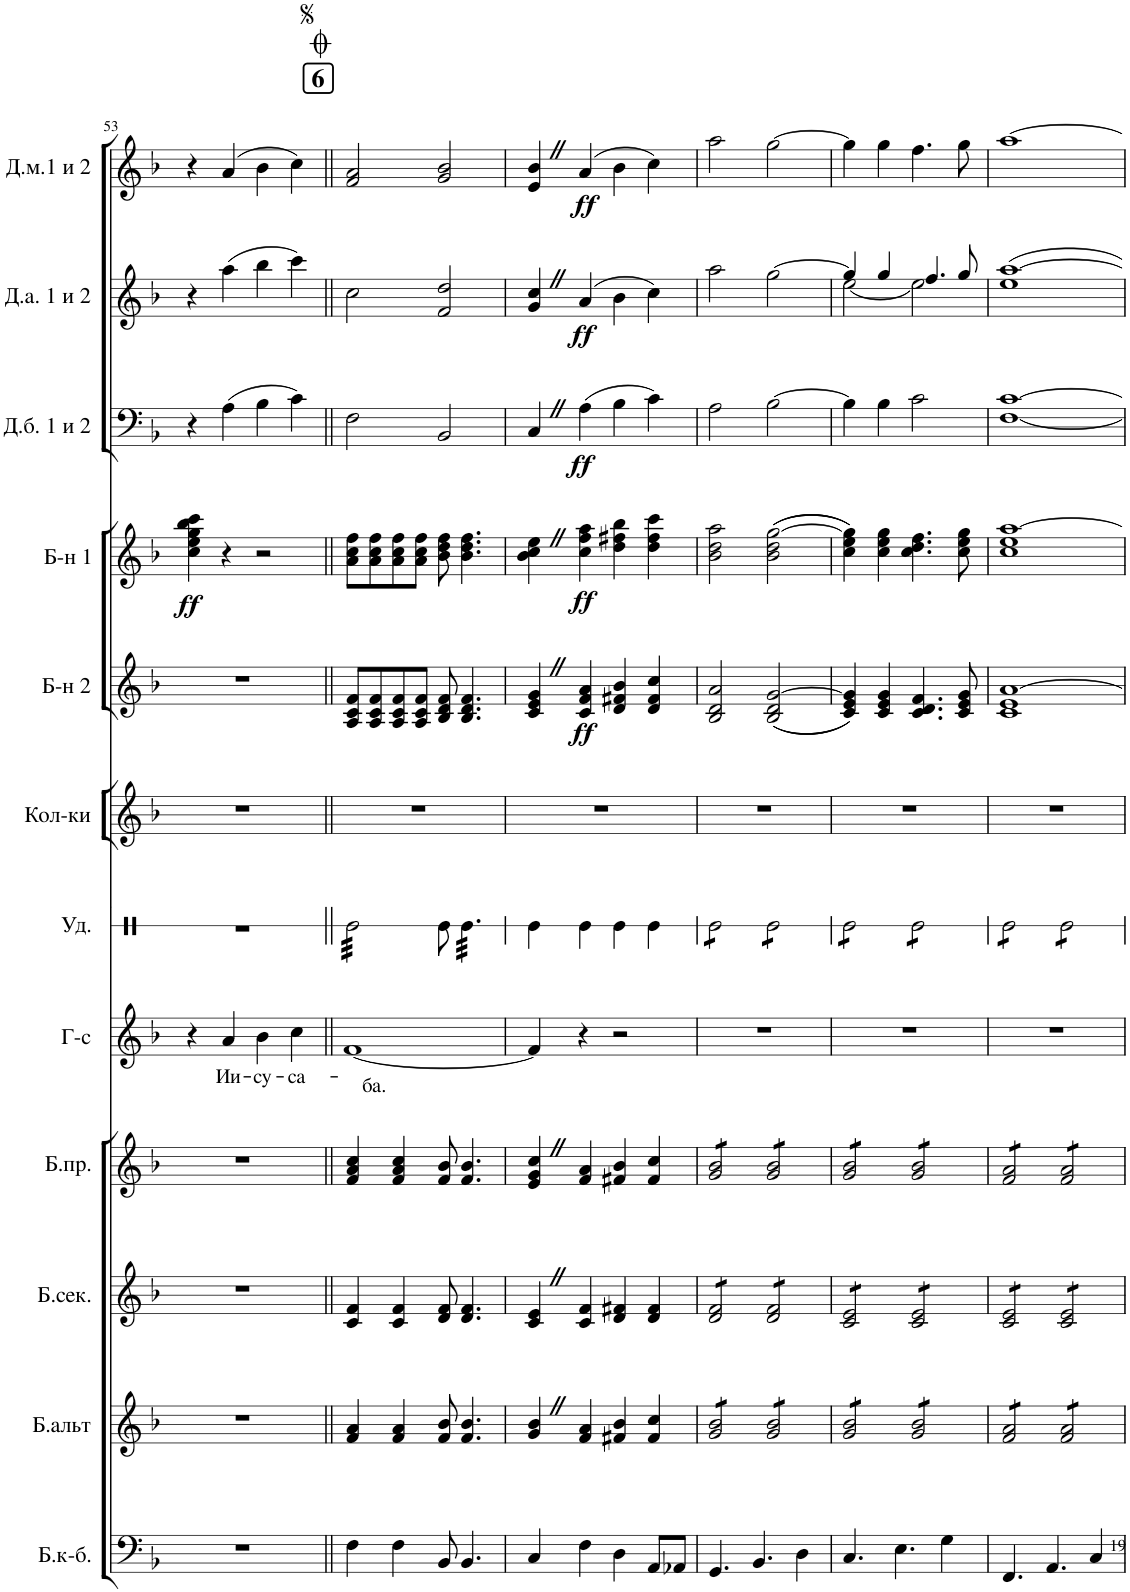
**kern	**kern	**kern	**kern	**kern	**text	**kern	**kern	**kern	**dynam	**kern	**dynam	**kern	**dynam	**kern	**dynam	**kern	**dynam
*part12	*part11	*part10	*part9	*part8	*part8	*part7	*part6	*part5	*part5	*part4	*part4	*part3	*part3	*part2	*part2	*part1	*part1
*staff12	*staff11	*staff10	*staff9	*staff8	*staff8	*staff7	*staff6	*staff5	*staff5	*staff4	*staff4	*staff3	*staff3	*staff2	*staff2	*staff1	*staff1
*I"Балалайка к-бас	*I"Балалайка альт	*I"Балалайка секунда	*I"Балалайка прима	*I"Голос	*	*I"Ударные	*I"Колокольчики	*I"Баян 2	*	*I"Баян 1	*	*I"Д.бас 1 и 2	*	*I"Д.альт 1 и 2	*	*I"Д.мал.1 и 2	*
!!LO:PB:g=z
*clefF4	*clefG2	*clefG2	*clefG2	*clefG2	*	*clefX	*clefG2	*clefG2	*	*clefG2	*	*clefF4	*	*clefG2	*	*clefG2	*
*k[b-]	*k[b-]	*k[b-]	*k[b-]	*k[b-]	*	*k[]	*k[b-]	*k[b-]	*	*k[b-]	*	*k[b-]	*	*k[b-]	*	*k[b-]	*
*M4/4	*M4/4	*M4/4	*M4/4	*M4/4	*	*M4/4	*M4/4	*M4/4	*	*M4/4	*	*M4/4	*	*M4/4	*	*M4/4	*
*met(c)	*met(c)	*met(c)	*met(c)	*met(c)	*	*met(c)	*met(c)	*met(c)	*	*met(c)	*	*met(c)	*	*met(c)	*	*met(c)	*
=53	=53	=53	=53	=53	=53	=53	=53	=53	=53	=53	=53	=53	=53	=53	=53	=53	=53
!	!	!	!	!	!	!	!	!	!	!	!LO:DY:b	!	!	!	!	!	!
1r	1r	1r	1r	4r	.	1r	1r	1r	.	4cc\ 4ee\ 4gg\ 4bb-\ 4ccc\	ff	4r	.	4r	.	4r	.
!	!	!	!	!	!LO:LY:b	!	!	!	!	!	!	!	!	!	!	!	!
.	.	.	.	4a/	Ии-	.	.	.	.	4r	.	(4A\	.	(4aa\	.	(4a/	.
!	!	!	!	!	!LO:LY:b	!	!	!	!	!	!	!	!	!	!	!	!
.	.	.	.	4b-\	-су-	.	.	.	.	2r	.	4B-\	.	4bb-\	.	4b-\	.
!	!	!	!	!	!LO:LY:b	!	!	!	!	!	!	!	!	!	!	!	!
.	.	.	.	4cc\	-са-	.	.	.	.	.	.	4c\)	.	4ccc\)	.	4cc\)	.
!!LO:REH:place=s1:a:B:cj:fs=14:t=6
=54||	=54||	=54||	=54||	=54||	=54||	=54||	=54||	=54||	=54||	=54||	=54||	=54||	=54||	=54||	=54||	=54||	=54||
!	!	!	!	!	!LO:LY:b	!	!	!	!	!	!	!	!	!	!	!	!
*	*	*	*	*	*	*tremolo	*	*	*	*	*	*	*	*	*	*	*
4F\	4f/ 4a/	4c/ 4f/	4f/ 4a/ 4cc/	[1f	-ба.	32Re\LLL	1r	8A/ 8c/ 8f/L	.	8a\ 8cc\ 8ff\L	.	2F\	.	2cc\	.	2f/ 2a/	.
.	.	.	.	.	.	32Re\	.	.	.	.	.	.	.	.	.	.	.
.	.	.	.	.	.	32Re\	.	.	.	.	.	.	.	.	.	.	.
.	.	.	.	.	.	32Re\	.	.	.	.	.	.	.	.	.	.	.
.	.	.	.	.	.	32Re\	.	8A/ 8c/ 8f/	.	8a\ 8cc\ 8ff\	.	.	.	.	.	.	.
.	.	.	.	.	.	32Re\	.	.	.	.	.	.	.	.	.	.	.
.	.	.	.	.	.	32Re\	.	.	.	.	.	.	.	.	.	.	.
.	.	.	.	.	.	32Re\	.	.	.	.	.	.	.	.	.	.	.
4F\	4f/ 4a/	4c/ 4f/	4f/ 4a/ 4cc/	.	.	32Re\	.	8A/ 8c/ 8f/	.	8a\ 8cc\ 8ff\	.	.	.	.	.	.	.
.	.	.	.	.	.	32Re\	.	.	.	.	.	.	.	.	.	.	.
.	.	.	.	.	.	32Re\	.	.	.	.	.	.	.	.	.	.	.
.	.	.	.	.	.	32Re\	.	.	.	.	.	.	.	.	.	.	.
.	.	.	.	.	.	32Re\	.	8A/ 8c/ 8f/J	.	8a\ 8cc\ 8ff\J	.	.	.	.	.	.	.
.	.	.	.	.	.	32Re\	.	.	.	.	.	.	.	.	.	.	.
.	.	.	.	.	.	32Re\	.	.	.	.	.	.	.	.	.	.	.
.	.	.	.	.	.	32Re\JJJ	.	.	.	.	.	.	.	.	.	.	.
*	*	*	*	*	*	*Xtremolo	*	*	*	*	*	*	*	*	*	*	*
8BB-/	8f/ 8b-/	8d/ 8f/	8f/ 8b-/	.	.	8Re\	.	8B-/ 8d/ 8f/	.	8b-\ 8dd\ 8ff\	.	2BB-/	.	2f/ 2dd/	.	2g/ 2b-/	.
*	*	*	*	*	*	*tremolo	*	*	*	*	*	*	*	*	*	*	*
4.BB-/	4.f/ 4.b-/	4.d/ 4.f/	4.f/ 4.b-/	.	.	32Re\LLL	.	4.B-/ 4.d/ 4.f/	.	4.b-\ 4.dd\ 4.ff\	.	.	.	.	.	.	.
.	.	.	.	.	.	32Re\	.	.	.	.	.	.	.	.	.	.	.
.	.	.	.	.	.	32Re\	.	.	.	.	.	.	.	.	.	.	.
.	.	.	.	.	.	32Re\	.	.	.	.	.	.	.	.	.	.	.
.	.	.	.	.	.	32Re\	.	.	.	.	.	.	.	.	.	.	.
.	.	.	.	.	.	32Re\	.	.	.	.	.	.	.	.	.	.	.
.	.	.	.	.	.	32Re\	.	.	.	.	.	.	.	.	.	.	.
.	.	.	.	.	.	32Re\	.	.	.	.	.	.	.	.	.	.	.
.	.	.	.	.	.	32Re\	.	.	.	.	.	.	.	.	.	.	.
.	.	.	.	.	.	32Re\	.	.	.	.	.	.	.	.	.	.	.
.	.	.	.	.	.	32Re\	.	.	.	.	.	.	.	.	.	.	.
.	.	.	.	.	.	32Re\JJJ	.	.	.	.	.	.	.	.	.	.	.
*	*	*	*	*	*	*Xtremolo	*	*	*	*	*	*	*	*	*	*	*
=55	=55	=55	=55	=55	=55	=55	=55	=55	=55	=55	=55	=55	=55	=55	=55	=55	=55
4C/	4g/Z 4b-/Z	4c/Z 4e/Z	4e/Z 4g/Z 4cc/Z	4f/]	.	4Re\	1r	4c/Z 4e/Z 4g/Z	.	4b-\Z 4cc\Z 4ee\Z	.	4CZ/	.	4g/Z 4cc/Z	.	4e/Z 4b-/Z	.
!	!	!	!	!	!	!	!	!	!LO:DY:b	!	!LO:DY:b	!	!LO:DY:b	!	!LO:DY:b	!	!LO:DY:b
4F\	4f/ 4a/	4c/ 4f/	4f/ 4a/	4r	.	4Re\	.	4c/ 4f/ 4a/	ff	4cc\ 4ff\ 4aa\	ff	(4A\	ff	(4a/	ff	(4a/	ff
4D\	4f#X/ 4b-/	4d/ 4f#X/	4f#X/ 4b-/	2r	.	4Re\	.	4d/ 4f#X/ 4b-/	.	4dd\ 4ff#X\ 4bb-\	.	4B-\	.	4b-\	.	4b-\	.
8AA/L	4f#/ 4cc/	4d/ 4f#/	4f#/ 4cc/	.	.	4Re\	.	4d/ 4f#/ 4cc/	.	4dd\ 4ff#\ 4ccc\	.	4c\)	.	4cc\)	.	4cc\)	.
8AA-X/J	.	.	.	.	.	.	.	.	.	.	.	.	.	.	.	.	.
=56	=56	=56	=56	=56	=56	=56	=56	=56	=56	=56	=56	=56	=56	=56	=56	=56	=56
*	*tremolo	*	*	*	*	*	*	*	*	*	*	*	*	*	*	*	*
*	*	*tremolo	*	*	*	*	*	*	*	*	*	*	*	*	*	*	*
*	*	*	*tremolo	*	*	*	*	*	*	*	*	*	*	*	*	*	*
*	*	*	*	*	*	*tremolo	*	*	*	*	*	*	*	*	*	*	*
4.GG/	8g/ 8b-/L	8d/ 8f/L	8g/ 8b-/L	1r	.	8Re\L	1r	2B-/ 2d/ 2a/	.	2b-\ 2dd\ 2aa\	.	2A\	.	2aa\	.	2aa\	.
.	8g/ 8b-/	8d/ 8f/	8g/ 8b-/	.	.	8Re\	.	.	.	.	.	.	.	.	.	.	.
.	8g/ 8b-/	8d/ 8f/	8g/ 8b-/	.	.	8Re\	.	.	.	.	.	.	.	.	.	.	.
4.BB-/	8g/ 8b-/J	8d/ 8f/J	8g/ 8b-/J	.	.	8Re\J	.	.	.	.	.	.	.	.	.	.	.
.	8g/ 8b-/L	8d/ 8f/L	8g/ 8b-/L	.	.	8Re\L	.	((2B-/ 2d/ [2g/	.	((2b-\ 2dd\ [2gg\	.	[2B-\	.	[2gg\	.	[2gg\	.
.	8g/ 8b-/	8d/ 8f/	8g/ 8b-/	.	.	8Re\	.	.	.	.	.	.	.	.	.	.	.
4D\	8g/ 8b-/	8d/ 8f/	8g/ 8b-/	.	.	8Re\	.	.	.	.	.	.	.	.	.	.	.
.	8g/ 8b-/J	8d/ 8f/J	8g/ 8b-/J	.	.	8Re\J	.	.	.	.	.	.	.	.	.	.	.
=57	=57	=57	=57	=57	=57	=57	=57	=57	=57	=57	=57	=57	=57	=57	=57	=57	=57
*	*	*	*	*	*	*	*	*	*	*	*	*	*	*^	*	*	*
4.C/	8g/ 8b-/L	8c/ 8e/L	8g/ 8b-/L	1r	.	8Re\L	1r	4c/ 4e/ 4g/]))	.	4cc\ 4ee\ 4gg\]))	.	4B-\]	.	4gg/]	[2ee\	.	4gg\]	.
.	8g/ 8b-/	8c/ 8e/	8g/ 8b-/	.	.	8Re\	.	.	.	.	.	.	.	.	.	.	.	.
.	8g/ 8b-/	8c/ 8e/	8g/ 8b-/	.	.	8Re\	.	4c/ 4e/ 4g/	.	4cc\ 4ee\ 4gg\	.	4B-\	.	4gg/	.	.	4gg\	.
4.E\	8g/ 8b-/J	8c/ 8e/J	8g/ 8b-/J	.	.	8Re\J	.	.	.	.	.	.	.	.	.	.	.	.
.	8g/ 8b-/L	8c/ 8e/L	8g/ 8b-/L	.	.	8Re\L	.	4.c/ 4.d/ 4.f/	.	4.cc\ 4.dd\ 4.ff\	.	2c\	.	4.ff/	2ee\]	.	4.ff\	.
.	8g/ 8b-/	8c/ 8e/	8g/ 8b-/	.	.	8Re\	.	.	.	.	.	.	.	.	.	.	.	.
4G\	8g/ 8b-/	8c/ 8e/	8g/ 8b-/	.	.	8Re\	.	.	.	.	.	.	.	.	.	.	.	.
.	8g/ 8b-/J	8c/ 8e/J	8g/ 8b-/J	.	.	8Re\J	.	8c/ 8e/ 8g/	.	8cc\ 8ee\ 8gg\	.	.	.	8gg/	.	.	8gg\	.
*	*	*	*	*	*	*	*	*	*	*	*	*	*	*v	*v	*	*	*
=58	=58	=58	=58	=58	=58	=58	=58	=58	=58	=58	=58	=58	=58	=58	=58	=58	=58
4.FF/	8f/ 8a/L	8c/ 8e/L	8f/ 8a/L	1r	.	8Re\L	1r	1c 1e [1a	.	1cc 1ee [1aa	.	[1F [1c	.	1ee [1aa	.	[1aa	.
.	8f/ 8a/	8c/ 8e/	8f/ 8a/	.	.	8Re\	.	.	.	.	.	.	.	.	.	.	.
.	8f/ 8a/	8c/ 8e/	8f/ 8a/	.	.	8Re\	.	.	.	.	.	.	.	.	.	.	.
4.AA/	8f/ 8a/J	8c/ 8e/J	8f/ 8a/J	.	.	8Re\J	.	.	.	.	.	.	.	.	.	.	.
.	8f/ 8a/L	8c/ 8e/L	8f/ 8a/L	.	.	8Re\L	.	.	.	.	.	.	.	.	.	.	.
.	8f/ 8a/	8c/ 8e/	8f/ 8a/	.	.	8Re\	.	.	.	.	.	.	.	.	.	.	.
4C/	8f/ 8a/	8c/ 8e/	8f/ 8a/	.	.	8Re\	.	.	.	.	.	.	.	.	.	.	.
.	8f/ 8a/J	8c/ 8e/J	8f/ 8a/J	.	.	8Re\J	.	.	.	.	.	.	.	.	.	.	.
*	*	*	*	*	*	*Xtremolo	*	*	*	*	*	*	*	*	*	*	*
*	*	*	*Xtremolo	*	*	*	*	*	*	*	*	*	*	*	*	*	*
*	*	*Xtremolo	*	*	*	*	*	*	*	*	*	*	*	*	*	*	*
*	*Xtremolo	*	*	*	*	*	*	*	*	*	*	*	*	*	*	*	*
=	=	=	=	=	=	=	=	=	=	=	=	=	=	=	=	=	=
*-	*-	*-	*-	*-	*-	*-	*-	*-	*-	*-	*-	*-	*-	*-	*-	*-	*-
